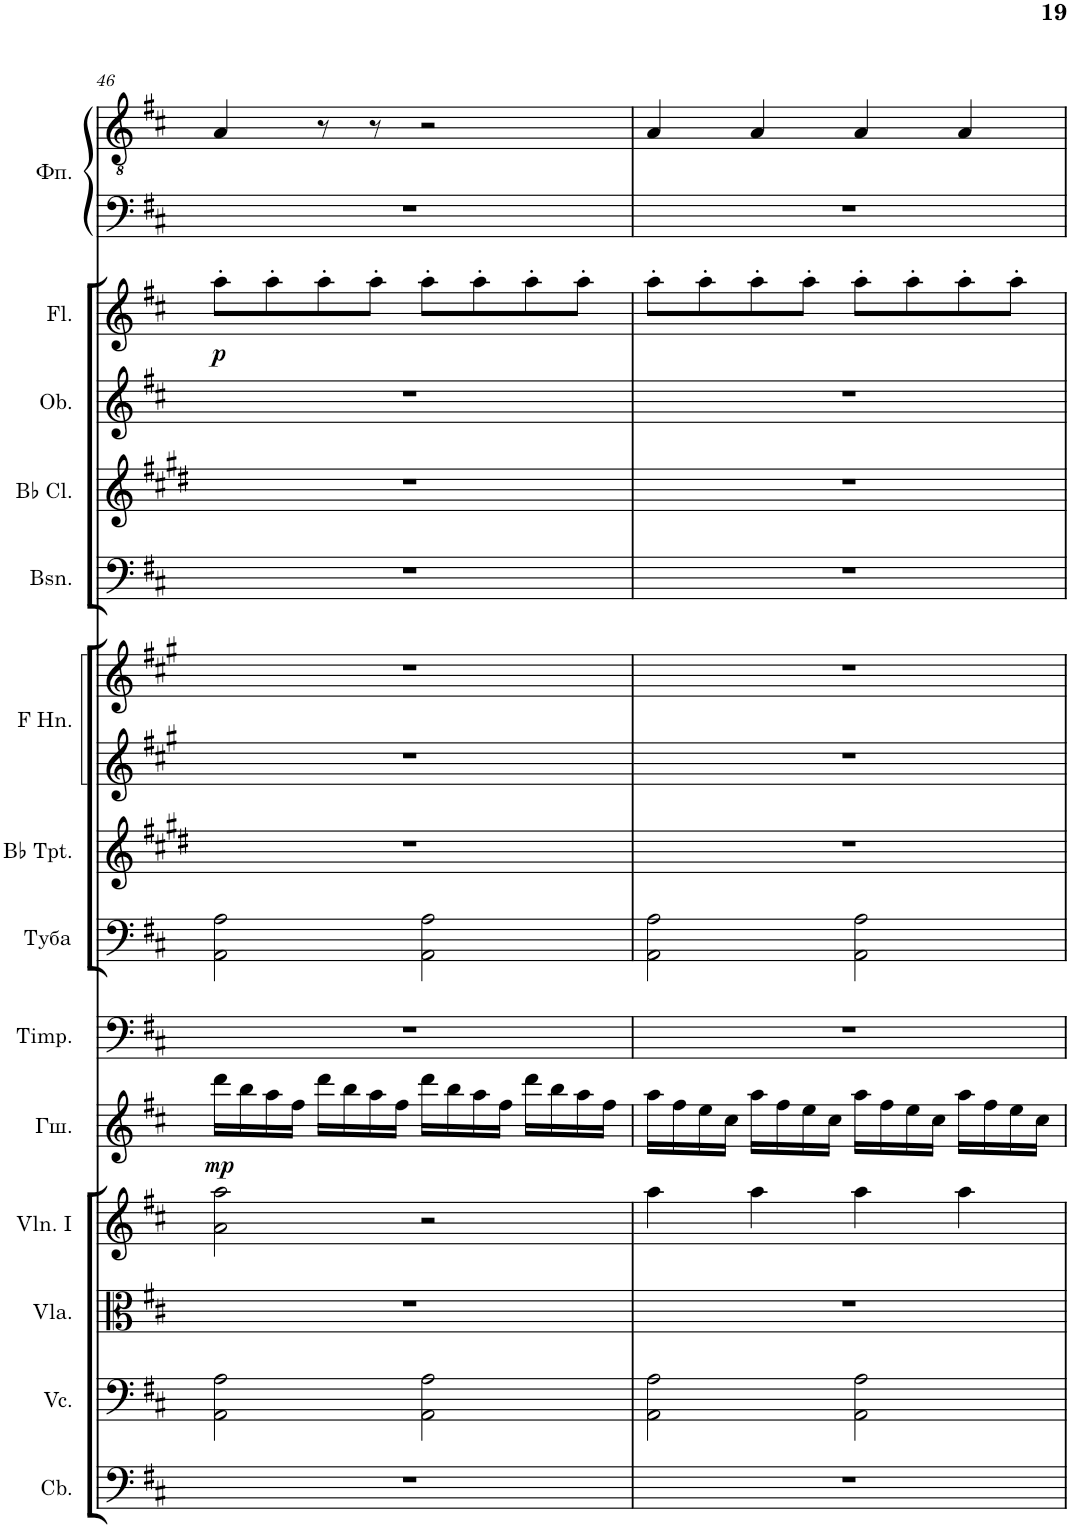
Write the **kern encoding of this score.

**kern	**kern	**kern	**kern	**kern	**dynam	**kern	**kern	**kern	**kern	**kern	**kern	**kern	**kern	**kern	**dynam	**kern	**kern
*part14	*part13	*part12	*part11	*part10	*part10	*part9	*part8	*part7	*part6	*part6	*part5	*part4	*part3	*part2	*part2	*part1	*part1
*staff16	*staff15	*staff14	*staff13	*staff12	*staff12	*staff11	*staff10	*staff9	*staff8	*staff7	*staff6	*staff5	*staff4	*staff3	*staff3	*staff2	*staff1
*I"Contrabasses	*I"Violoncellos	*I"Violas	*I"Violins I	*I"Глокеншпиль	*	*I"Timpani	*I"Туба	*I"Trumpets in Bb	*I"Horns in F	*	*I"Bassoons	*I"Clarinets in Bb	*I"Oboes	*I"Flutes	*	*I"Фортепиано	*
*I'Cb.	*I'Vc.	*I'Vla.	*I'Vln. I	*	*	*I'Timp.	*	*	*	*	*I'Bsn.	*	*I'Ob.	*I'Fl.	*	*	*
!!LO:PB:g=z
*clefF4	*clefF4	*clefC3	*clefG2	*clefG2	*	*clefF4	*clefF4	*clefG2	*clefG2	*clefG2	*clefF4	*clefG2	*clefG2	*clefG2	*	*clefF4	*clefGv2
*Trd7c12	*	*	*	*Trd-14c-24	*	*	*	*Trd1c2	*Trd4c7	*Trd4c7	*	*Trd1c2	*	*	*	*	*
*k[f#c#]	*k[f#c#]	*k[f#c#]	*k[f#c#]	*k[f#c#]	*	*k[f#c#]	*k[f#c#]	*k[f#c#g#d#]	*k[f#c#g#]	*k[f#c#g#]	*k[f#c#]	*k[f#c#g#d#]	*k[f#c#]	*k[f#c#]	*	*k[f#c#]	*k[f#c#]
*M4/4	*M4/4	*M4/4	*M4/4	*M4/4	*	*M4/4	*M4/4	*M4/4	*M4/4	*M4/4	*M4/4	*M4/4	*M4/4	*M4/4	*	*M4/4	*M4/4
=46	=46	=46	=46	=46	=46	=46	=46	=46	=46	=46	=46	=46	=46	=46	=46	=46	=46
!	!	!	!	!	!LO:DY:b	!	!	!	!	!	!	!	!	!	!LO:DY:b	!	!
1r	2AA\ 2A\	1r	2a\ 2aa\	16ddd\LL	mp	1r	2AA\ 2A\	1r	1r	1r	1r	1r	1r	8aa'\L	p	1r	4A/
.	.	.	.	16bb\	.	.	.	.	.	.	.	.	.	.	.	.	.
.	.	.	.	16aa\	.	.	.	.	.	.	.	.	.	8aa'\	.	.	.
.	.	.	.	16ff#\JJ	.	.	.	.	.	.	.	.	.	.	.	.	.
.	.	.	.	16ddd\LL	.	.	.	.	.	.	.	.	.	8aa'\	.	.	8r
.	.	.	.	16bb\	.	.	.	.	.	.	.	.	.	.	.	.	.
.	.	.	.	16aa\	.	.	.	.	.	.	.	.	.	8aa'\J	.	.	8r
.	.	.	.	16ff#\JJ	.	.	.	.	.	.	.	.	.	.	.	.	.
.	2AA\ 2A\	.	2r	16ddd\LL	.	.	2AA\ 2A\	.	.	.	.	.	.	8aa'\L	.	.	2r
.	.	.	.	16bb\	.	.	.	.	.	.	.	.	.	.	.	.	.
.	.	.	.	16aa\	.	.	.	.	.	.	.	.	.	8aa'\	.	.	.
.	.	.	.	16ff#\JJ	.	.	.	.	.	.	.	.	.	.	.	.	.
.	.	.	.	16ddd\LL	.	.	.	.	.	.	.	.	.	8aa'\	.	.	.
.	.	.	.	16bb\	.	.	.	.	.	.	.	.	.	.	.	.	.
.	.	.	.	16aa\	.	.	.	.	.	.	.	.	.	8aa'\J	.	.	.
.	.	.	.	16ff#\JJ	.	.	.	.	.	.	.	.	.	.	.	.	.
=47	=47	=47	=47	=47	=47	=47	=47	=47	=47	=47	=47	=47	=47	=47	=47	=47	=47
1r	2AA\ 2A\	1r	4aa\	16aa\LL	.	1r	2AA\ 2A\	1r	1r	1r	1r	1r	1r	8aa'\L	.	1r	4A/
.	.	.	.	16ff#\	.	.	.	.	.	.	.	.	.	.	.	.	.
.	.	.	.	16ee\	.	.	.	.	.	.	.	.	.	8aa'\	.	.	.
.	.	.	.	16cc#\JJ	.	.	.	.	.	.	.	.	.	.	.	.	.
.	.	.	4aa\	16aa\LL	.	.	.	.	.	.	.	.	.	8aa'\	.	.	4A/
.	.	.	.	16ff#\	.	.	.	.	.	.	.	.	.	.	.	.	.
.	.	.	.	16ee\	.	.	.	.	.	.	.	.	.	8aa'\J	.	.	.
.	.	.	.	16cc#\JJ	.	.	.	.	.	.	.	.	.	.	.	.	.
.	2AA\ 2A\	.	4aa\	16aa\LL	.	.	2AA\ 2A\	.	.	.	.	.	.	8aa'\L	.	.	4A/
.	.	.	.	16ff#\	.	.	.	.	.	.	.	.	.	.	.	.	.
.	.	.	.	16ee\	.	.	.	.	.	.	.	.	.	8aa'\	.	.	.
.	.	.	.	16cc#\JJ	.	.	.	.	.	.	.	.	.	.	.	.	.
.	.	.	4aa\	16aa\LL	.	.	.	.	.	.	.	.	.	8aa'\	.	.	4A/
.	.	.	.	16ff#\	.	.	.	.	.	.	.	.	.	.	.	.	.
.	.	.	.	16ee\	.	.	.	.	.	.	.	.	.	8aa'\J	.	.	.
.	.	.	.	16cc#\JJ	.	.	.	.	.	.	.	.	.	.	.	.	.
=	=	=	=	=	=	=	=	=	=	=	=	=	=	=	=	=	=
*-	*-	*-	*-	*-	*-	*-	*-	*-	*-	*-	*-	*-	*-	*-	*-	*-	*-
